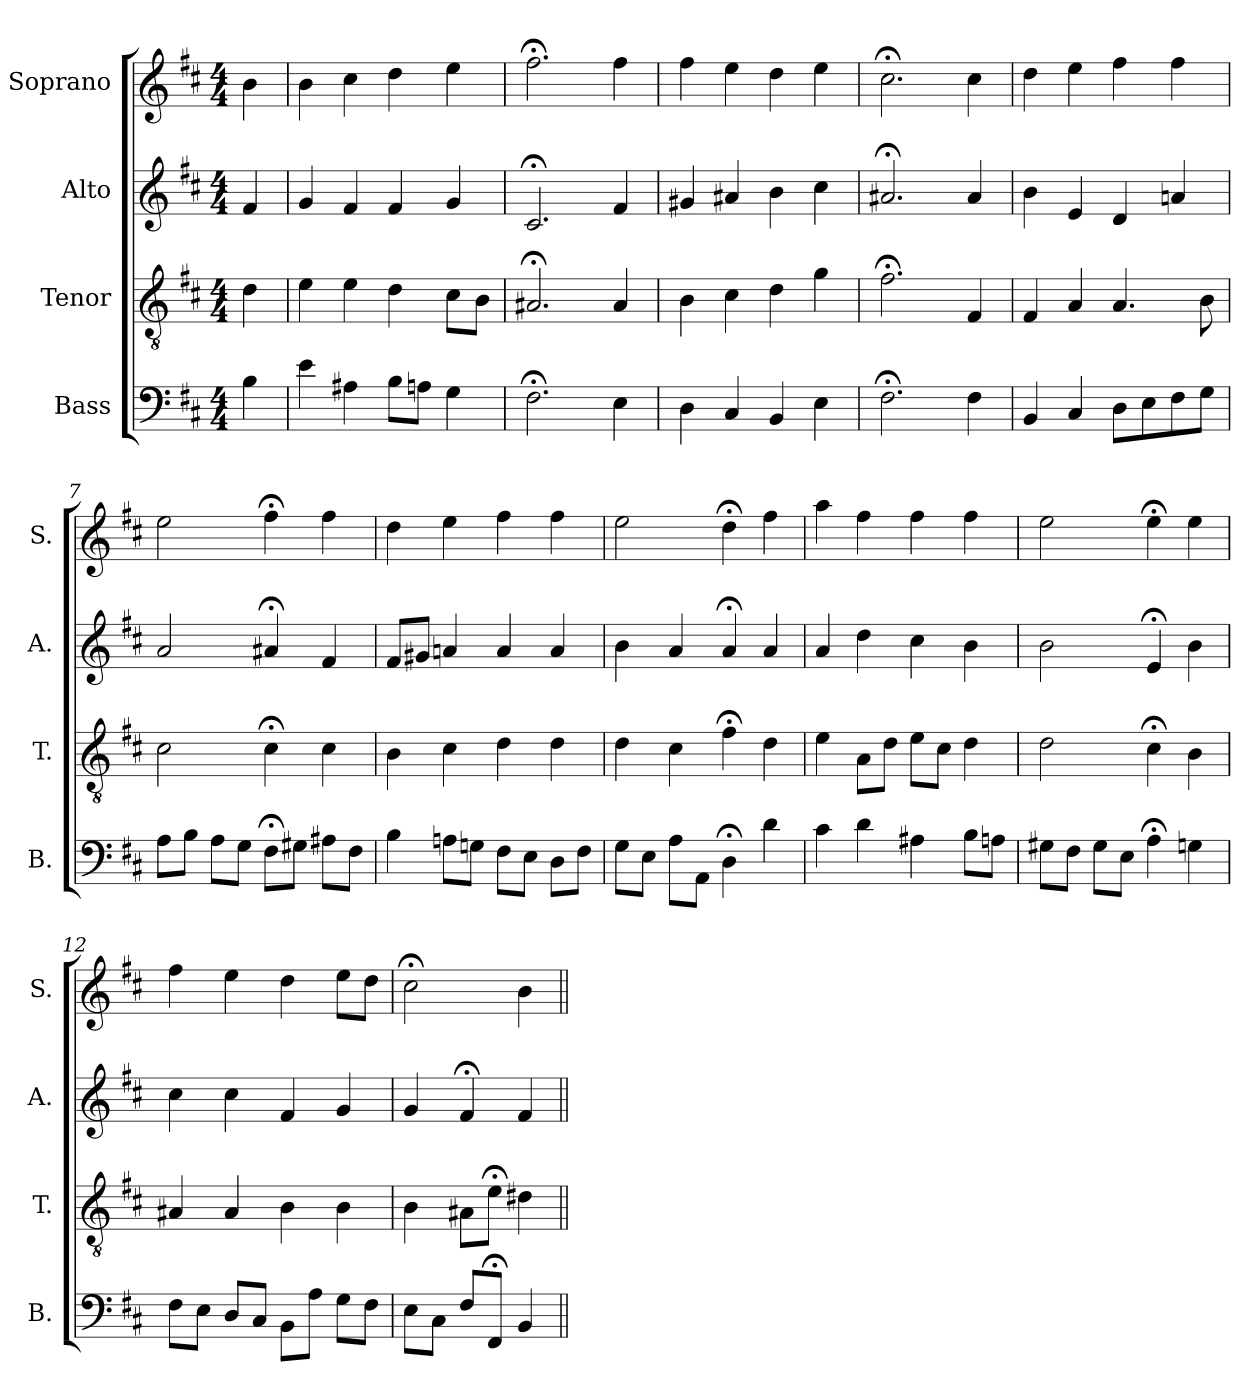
**kern	**kern	**kern	**kern
*part4	*part3	*part2	*part1
*staff4	*staff3	*staff2	*staff1
*I"Bass	*I"Tenor	*I"Alto	*I"Soprano
*I'B.	*I'T.	*I'A.	*I'S.
*clefF4	*clefGv2	*clefG2	*clefG2
*	*ITrd7c12	*	*
*k[f#c#]	*k[f#c#]	*k[f#c#]	*k[f#c#]
*D:	*D:	*D:	*D:
*M4/4	*M4/4	*M4/4	*M4/4
=1	=1	=1	=1
4B\	4D\	4f#/	4b\
=2	=2	=2	=2
4e\	4E\	4g/	4b\
4A#X\	4E\	4f#/	4cc#\
8B\L	4D\	4f#/	4dd\
8An\J	.	.	.
4G\	8C#\L	4g/	4ee\
.	8BB\J	.	.
=3	=3	=3	=3
2.F#;<\	2.AA#X;</	2.c#;</	2.ff#;<\
4E\	4AA#/	4f#/	4ff#\
=4	=4	=4	=4
4D\	4BB\	4g#X/	4ff#\
4C#/	4C#\	4a#X/	4ee\
4BB/	4D\	4b\	4dd\
4E\	4G\	4cc#\	4ee\
=5	=5	=5	=5
2.F#;<\	2.F#;<\	2.a#X;</	2.cc#;<\
4F#\	4FF#/	4a#/	4cc#\
=6	=6	=6	=6
4BB/	4FF#/	4b\	4dd\
4C#/	4AA/	4e/	4ee\
8D\L	4.AA/	4d/	4ff#\
8E\	.	.	.
8F#\	.	4an/	4ff#\
8G\J	8BB\	.	.
!!LO:LB:g=z
=7	=7	=7	=7
8A\L	2C#\	2a/	2ee\
8B\J	.	.	.
8A\L	.	.	.
8G\J	.	.	.
8F#;<\L	4C#;<\	4a#X;</	4ff#;<\
8G#X\J	.	.	.
8A#X\L	4C#\	4f#/	4ff#\
8F#\J	.	.	.
=8	=8	=8	=8
4B\	4BB\	8f#/L	4dd\
.	.	8g#X/J	.
8An\L	4C#\	4an/	4ee\
8Gn\J	.	.	.
8F#\L	4D\	4a/	4ff#\
8E\J	.	.	.
8D\L	4D\	4a/	4ff#\
8F#\J	.	.	.
=9	=9	=9	=9
8G\L	4D\	4b\	2ee\
8E\J	.	.	.
8A\L	4C#\	4a/	.
8AA\J	.	.	.
4D;<\	4F#;<\	4a;</	4dd;<\
4d\	4D\	4a/	4ff#\
!!LO:PB:g=z
=10	=10	=10	=10
4c#\	4E\	4a/	4aa\
4d\	8AA\L	4dd\	4ff#\
.	8D\J	.	.
4A#X\	8E\L	4cc#\	4ff#\
.	8C#\J	.	.
8B\L	4D\	4b\	4ff#\
8An\J	.	.	.
=11	=11	=11	=11
8G#X\L	2D\	2b\	2ee\
8F#\J	.	.	.
8G#\L	.	.	.
8E\J	.	.	.
4A;<\	4C#;<\	4e;</	4ee;<\
4Gn\	4BB\	4b\	4ee\
=12	=12	=12	=12
8F#\L	4AA#X/	4cc#\	4ff#\
8E\J	.	.	.
8D/L	4AA#/	4cc#\	4ee\
8C#/J	.	.	.
8BB\L	4BB\	4f#/	4dd\
8A\J	.	.	.
8G\L	4BB\	4g/	8ee\L
8F#\J	.	.	8dd\J
=13	=13	=13	=13
8E\L	4BB\	4g/	2cc#;<\
8C#\J	.	.	.
8F#/L	8AA#X\L	4f#;</	.
8FF#;</J	8E;<\J	.	.
4BB/	4D#X\	4f#/	4b\
=||	=||	=||	=||
*-	*-	*-	*-
